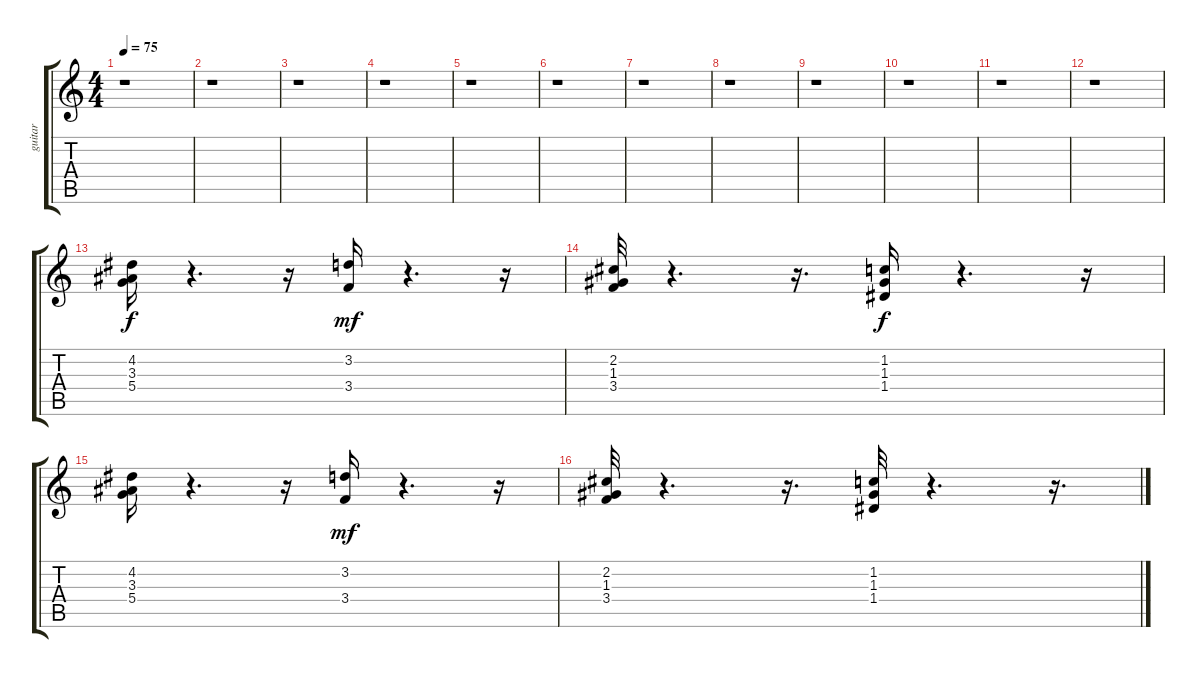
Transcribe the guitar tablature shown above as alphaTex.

\track ("guitar" "guitar") {instrument overdrivenguitar}
\staff {score tabs}
\tuning (E4 B3 G3 D3 A2 E2) {hide}
\ts (4 4)
\tempo 75
\clef g2
\ks c
r.1{dy mf} |
r.1 |
r.1 |
r.1 |
r.1 |
r.1 |
r.1 |
r.1 |
r.1 |
r.1 |
r.1 |
r.1 |
(4.2 3.3 5.4).16{dy f} r.4{d} r.16 (3.2 3.4).16{dy mf} r.4{d} r.16 |
(2.2 1.3 3.4).32 r.4{d} r.16{d} (1.2 1.3 1.4).16{dy f} r.4{d} r.16 |
(4.2 3.3 5.4).16 r.4{d} r.16 (3.2 3.4).16{dy mf} r.4{d} r.16 |
(2.2 1.3 3.4).32 r.4{d} r.16{d} (1.2 1.3 1.4).32 r.4{d} r.16{d}
